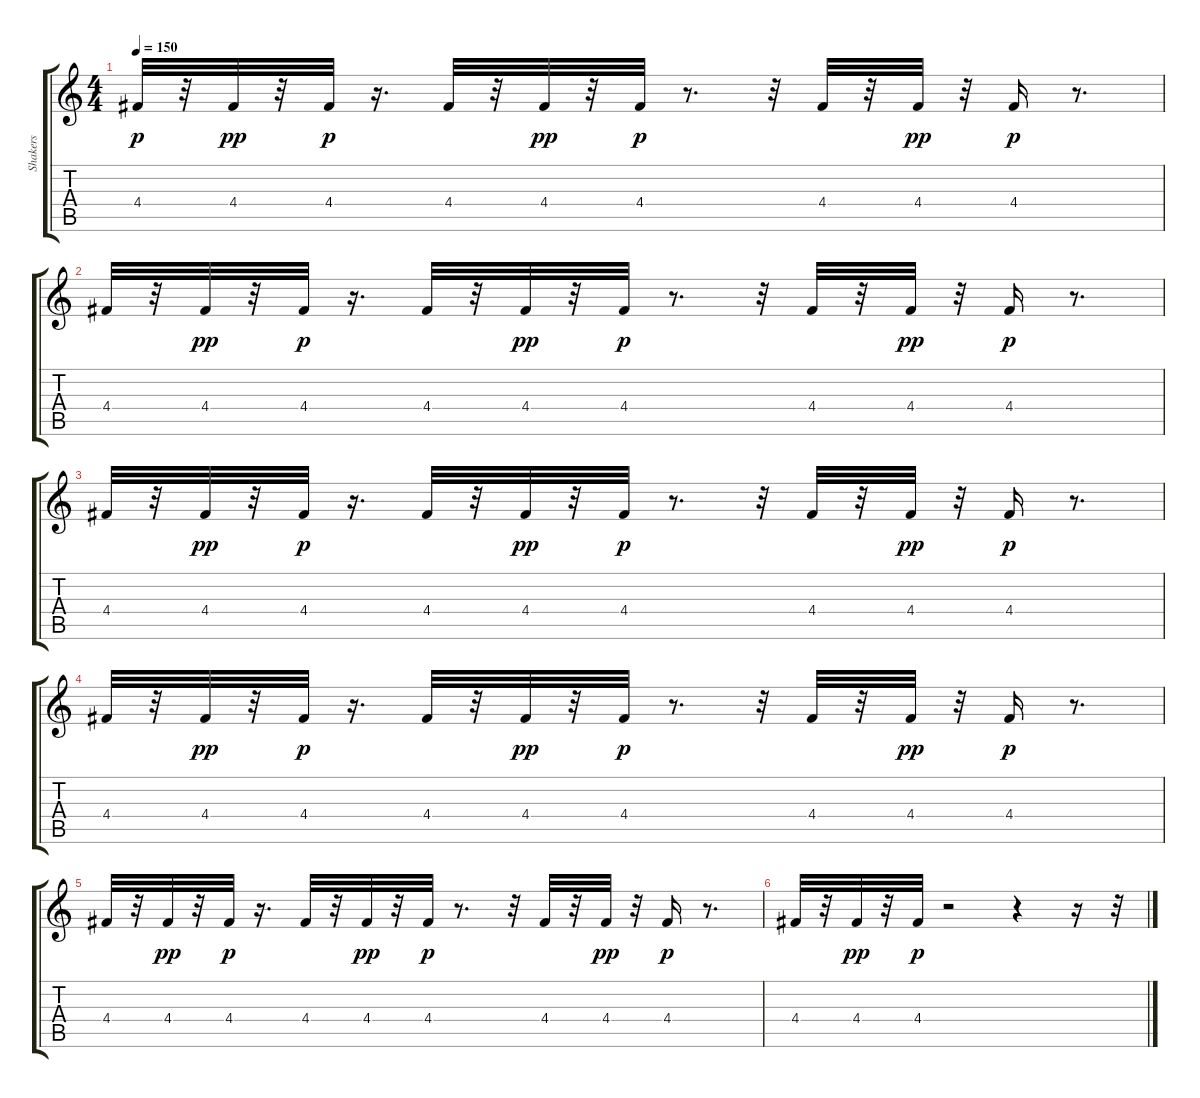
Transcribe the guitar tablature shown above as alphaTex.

\track ("Shakers" "Shakers") {instrument acousticguitarnylon}
\staff {score tabs}
\tuning (E4 B3 G3 D3 A2 E2) {hide}
\ts (4 4)
\tempo 150
\clef g2
\ks c
4.4.32{dy p} r.32 4.4.32{dy pp} r.32 4.4.32{dy p} r.16{d} 4.4.32 r.32 4.4.32{dy pp} r.32 4.4.32{dy p} r.8{d} r.32 4.4.32 r.32 4.4.32{dy pp} r.32 4.4.16{dy p} r.8{d} |
4.4.32 r.32 4.4.32{dy pp} r.32 4.4.32{dy p} r.16{d} 4.4.32 r.32 4.4.32{dy pp} r.32 4.4.32{dy p} r.8{d} r.32 4.4.32 r.32 4.4.32{dy pp} r.32 4.4.16{dy p} r.8{d} |
4.4.32 r.32 4.4.32{dy pp} r.32 4.4.32{dy p} r.16{d} 4.4.32 r.32 4.4.32{dy pp} r.32 4.4.32{dy p} r.8{d} r.32 4.4.32 r.32 4.4.32{dy pp} r.32 4.4.16{dy p} r.8{d} |
4.4.32 r.32 4.4.32{dy pp} r.32 4.4.32{dy p} r.16{d} 4.4.32 r.32 4.4.32{dy pp} r.32 4.4.32{dy p} r.8{d} r.32 4.4.32 r.32 4.4.32{dy pp} r.32 4.4.16{dy p} r.8{d} |
4.4.32 r.32 4.4.32{dy pp} r.32 4.4.32{dy p} r.16{d} 4.4.32 r.32 4.4.32{dy pp} r.32 4.4.32{dy p} r.8{d} r.32 4.4.32 r.32 4.4.32{dy pp} r.32 4.4.16{dy p} r.8{d} |
4.4.32 r.32 4.4.32{dy pp} r.32 4.4.32{dy p} r.2 r.4 r.16 r.32
